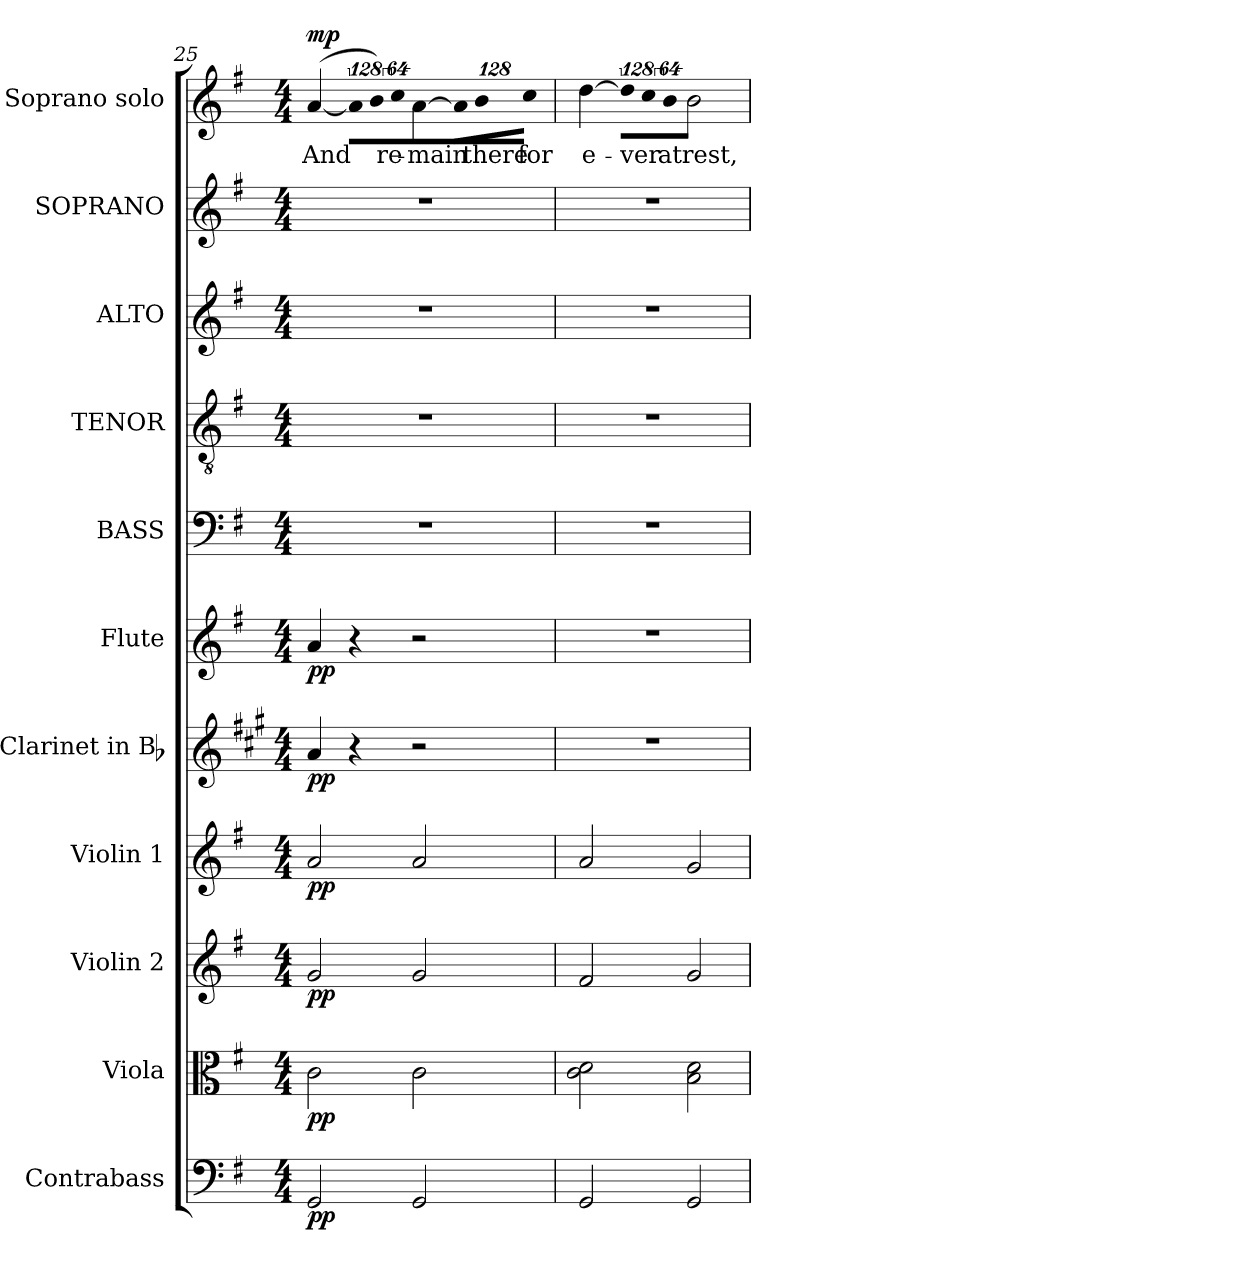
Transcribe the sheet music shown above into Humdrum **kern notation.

**kern	**dynam	**kern	**dynam	**kern	**dynam	**kern	**dynam	**kern	**dynam	**kern	**dynam	**kern	**kern	**kern	**kern	**kern	**text	**dynam
*part11	*part11	*part10	*part10	*part9	*part9	*part8	*part8	*part7	*part7	*part6	*part6	*part5	*part4	*part3	*part2	*part1	*part1	*part1
*staff11	*staff11	*staff10	*staff10	*staff9	*staff9	*staff8	*staff8	*staff7	*staff7	*staff6	*staff6	*staff5	*staff4	*staff3	*staff2	*staff1	*staff1	*staff1
*I"Contrabass	*	*I"Viola	*	*I"Violin 2	*	*I"Violin 1	*	*I"Clarinet in Bb	*	*I"Flute	*	*I"BASS	*I"TENOR	*I"ALTO	*I"SOPRANO	*I"Soprano solo	*	*
*I'Cb.	*	*I'Vla.	*	*I'Vln. 2	*	*I'Vln. 1	*	*I'Cl.	*	*I'Fl.	*	*I'B.	*I'T.	*I'A.	*I'S.	*I'S.	*	*
*clefF4	*	*clefC3	*	*clefG2	*	*clefG2	*	*clefG2	*	*clefG2	*	*clefF4	*clefGv2	*clefG2	*clefG2	*clefG2	*	*
*ITrd7c12	*	*	*	*	*	*	*	*ITrd1c2	*	*	*	*	*ITrd7c12	*	*	*	*	*
*k[f#]	*	*k[f#]	*	*k[f#]	*	*k[f#]	*	*k[f#]	*	*k[f#]	*	*k[f#]	*k[f#]	*k[f#]	*k[f#]	*k[f#]	*	*
*G:	*	*G:	*	*G:	*	*G:	*	*G:	*	*G:	*	*G:	*G:	*G:	*G:	*G:	*	*
*M4/4	*	*M4/4	*	*M4/4	*	*M4/4	*	*M4/4	*	*M4/4	*	*M4/4	*M4/4	*M4/4	*M4/4	*M4/4	*	*
=25	=25	=25	=25	=25	=25	=25	=25	=25	=25	=25	=25	=25	=25	=25	=25	=25	=25	=25
!	!	!	!	!	!	!	!	!	!	!	!	!	!	!	!	!	!LO:LY:b:color=#000000	!
2GGGi/	pp	2ci\	pp	2gi/	pp	2ai/	pp	4gi/	pp	4ai/	pp	1r	1r	1r	1r	([<4ai/	And	mp
!	!	!	!	!	!	!	!	!	!	!	!	!	!	!	!	!LO:N:vis=8	!	!
.	.	.	.	.	.	.	.	4r	.	4r	.	.	.	.	.	1024%85ai\L]	.	.
!	!	!	!	!	!	!	!	!	!	!	!	!	!	!	!	!LO:N:vis=8	!	!
.	.	.	.	.	.	.	.	.	.	.	.	.	.	.	.	1024%85bi\)	.	.
!	!	!	!	!	!	!	!	!	!	!	!	!	!	!	!	!LO:N:vis=8	!	!
!	!	!	!	!	!	!	!	!	!	!	!	!	!	!	!	!	!LO:LY:b:color=#000000	!
.	.	.	.	.	.	.	.	.	.	.	.	.	.	.	.	512%43cci\J	re-	.
!	!	!	!	!	!	!	!	!	!	!	!	!	!	!	!	!	!LO:LY:b:color=#000000	!
2GGGi/	.	2ci\	.	2gi/	.	2ai/	.	2r	.	2r	.	.	.	.	.	[<4ai/	-main	.
!	!	!	!	!	!	!	!	!	!	!	!	!	!	!	!	!LO:N:vis=8	!	!
.	.	.	.	.	.	.	.	.	.	.	.	.	.	.	.	1024%85ai\L]	.	.
!	!	!	!	!	!	!	!	!	!	!	!	!	!	!	!	!LO:N:vis=8	!	!
!	!	!	!	!	!	!	!	!	!	!	!	!	!	!	!	!	!LO:LY:b:color=#000000	!
.	.	.	.	.	.	.	.	.	.	.	.	.	.	.	.	1024%85bi\	there	.
!	!	!	!	!	!	!	!	!	!	!	!	!	!	!	!	!LO:N:vis=8	!	!
!	!	!	!	!	!	!	!	!	!	!	!	!	!	!	!	!	!LO:LY:b:color=#000000	!
.	.	.	.	.	.	.	.	.	.	.	.	.	.	.	.	512%43cci\J	for	.
!!LO:PB:g=z
=26	=26	=26	=26	=26	=26	=26	=26	=26	=26	=26	=26	=26	=26	=26	=26	=26	=26	=26
!	!	!	!	!	!	!	!	!	!	!	!	!	!	!	!	!	!LO:LY:b:color=#000000	!
2GGGi/	.	2ci\ 2di	.	2f#i/	.	2ai/	.	1r	.	1r	.	1r	1r	1r	1r	[>4ddi\	e-	.
!	!	!	!	!	!	!	!	!	!	!	!	!	!	!	!	!LO:N:vis=8	!	!
.	.	.	.	.	.	.	.	.	.	.	.	.	.	.	.	1024%85ddi\L]	.	.
!	!	!	!	!	!	!	!	!	!	!	!	!	!	!	!	!LO:N:vis=8	!	!
!	!	!	!	!	!	!	!	!	!	!	!	!	!	!	!	!	!LO:LY:b:color=#000000	!
.	.	.	.	.	.	.	.	.	.	.	.	.	.	.	.	1024%85cci\	-ver	.
!	!	!	!	!	!	!	!	!	!	!	!	!	!	!	!	!LO:N:vis=8	!	!
!	!	!	!	!	!	!	!	!	!	!	!	!	!	!	!	!	!LO:LY:b:color=#000000	!
.	.	.	.	.	.	.	.	.	.	.	.	.	.	.	.	512%43bi\J	at	.
!	!	!	!	!	!	!	!	!	!	!	!	!	!	!	!	!	!LO:LY:b:color=#000000	!
2GGGi/	.	2Bi\ 2di	.	2gi/	.	2gi/	.	.	.	.	.	.	.	.	.	2bi\	rest,	.
=	=	=	=	=	=	=	=	=	=	=	=	=	=	=	=	=	=	=
*-	*-	*-	*-	*-	*-	*-	*-	*-	*-	*-	*-	*-	*-	*-	*-	*-	*-	*-
